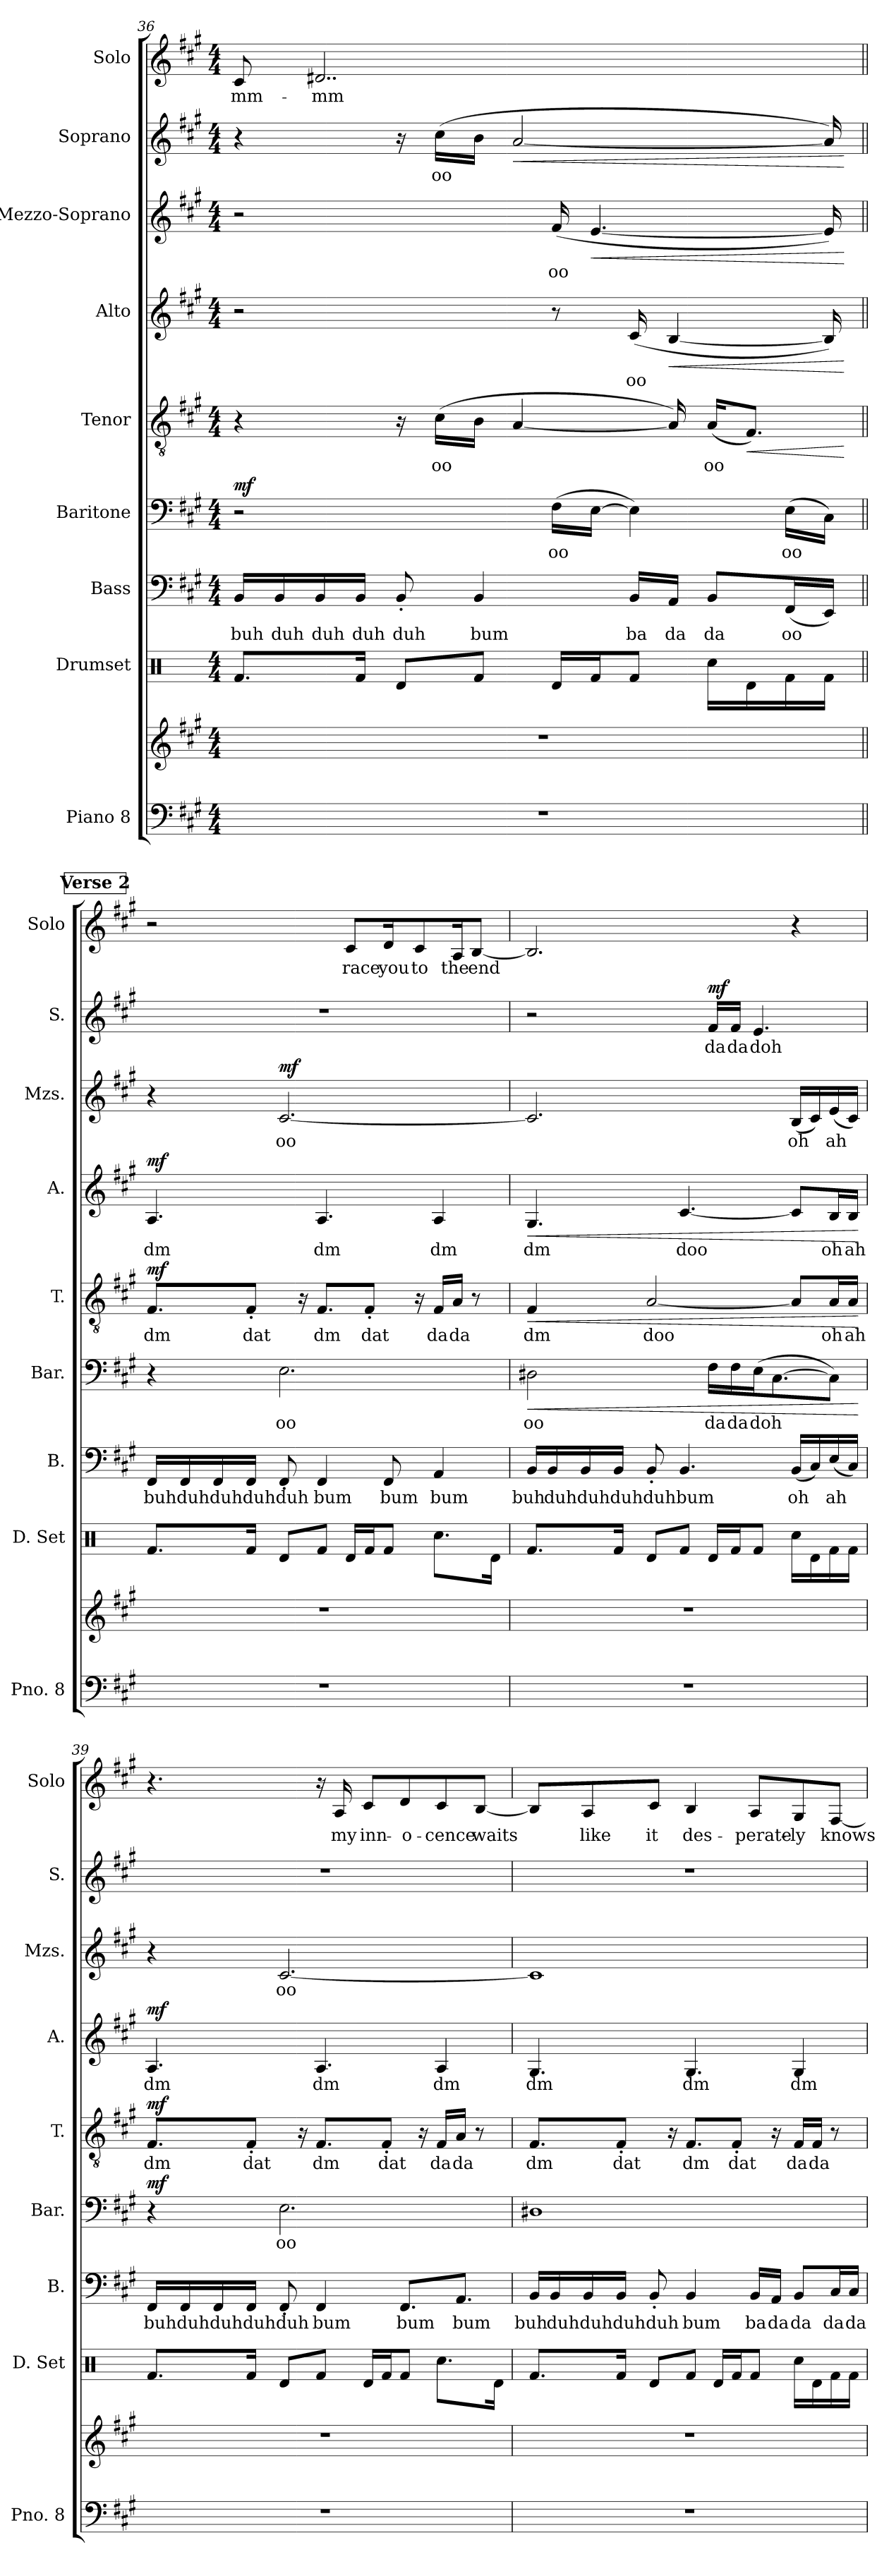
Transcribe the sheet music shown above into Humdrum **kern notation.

**kern	**kern	**kern	**kern	**text	**kern	**text	**dynam	**kern	**text	**dynam	**kern	**text	**dynam	**kern	**text	**dynam	**kern	**text	**dynam	**kern	**text
*part9	*part9	*part8	*part7	*part7	*part6	*part6	*part6	*part5	*part5	*part5	*part4	*part4	*part4	*part3	*part3	*part3	*part2	*part2	*part2	*part1	*part1
*staff10	*staff9	*staff8	*staff7	*staff7	*staff6	*staff6	*staff6	*staff5	*staff5	*staff5	*staff4	*staff4	*staff4	*staff3	*staff3	*staff3	*staff2	*staff2	*staff2	*staff1	*staff1
*I"Piano 8	*	*I"Drumset	*I"Bass	*	*I"Baritone	*	*	*I"Tenor	*	*	*I"Alto	*	*	*I"Mezzo-Soprano	*	*	*I"Soprano	*	*	*I"Solo	*
*I'Pno. 8	*	*I'D. Set	*I'B.	*	*I'Bar.	*	*	*I'T.	*	*	*I'A.	*	*	*I'Mzs.	*	*	*I'S.	*	*	*I'Solo	*
!!LO:PB:g=z
*clefF4	*clefG2	*clefX	*clefF4	*	*clefF4	*	*	*clefGv2	*	*	*clefG2	*	*	*clefG2	*	*	*clefG2	*	*	*clefG2	*
*k[f#c#g#]	*k[f#c#g#]	*k[]	*k[f#c#g#]	*	*k[f#c#g#]	*	*	*k[f#c#g#]	*	*	*k[f#c#g#]	*	*	*k[f#c#g#]	*	*	*k[f#c#g#]	*	*	*k[f#c#g#]	*
*M4/4	*M4/4	*M4/4	*M4/4	*	*M4/4	*	*	*M4/4	*	*	*M4/4	*	*	*M4/4	*	*	*M4/4	*	*	*M4/4	*
=36	=36	=36	=36	=36	=36	=36	=36	=36	=36	=36	=36	=36	=36	=36	=36	=36	=36	=36	=36	=36	=36
!	!	!	!	!LO:LY:b	!	!	!LO:DY:b	!	!	!	!	!	!	!	!	!	!	!	!	!	!LO:LY:b
1r	1r	8.Rf/L	16BB/LL	buh	2r	.	mf	4r	.	.	2r	.	.	2r	.	.	4r	.	.	8c#/	mm-
!	!	!	!	!LO:LY:b	!	!	!	!	!	!	!	!	!	!	!	!	!	!	!	!	!
.	.	.	16BB/	duh	.	.	.	.	.	.	.	.	.	.	.	.	.	.	.	.	.
!	!	!	!	!LO:LY:b	!	!	!	!	!	!	!	!	!	!	!	!	!	!	!	!	!LO:LY:b
.	.	.	16BB/	duh	.	.	.	.	.	.	.	.	.	.	.	.	.	.	.	2..d#X/	-mm
!	!	!	!	!LO:LY:b	!	!	!	!	!	!	!	!	!	!	!	!	!	!	!	!	!
.	.	16Rf/Jk	16BB/JJ	duh	.	.	.	.	.	.	.	.	.	.	.	.	.	.	.	.	.
!	!	!	!	!LO:LY:b	!	!	!	!	!	!	!	!	!	!	!	!	!	!	!	!	!
.	.	8Rd/L	8BB'/	duh	.	.	.	16r	.	.	.	.	.	.	.	.	16r	.	.	.	.
!	!	!	!	!	!	!	!	!	!LO:LY:b	!	!	!	!	!	!	!	!	!LO:LY:b	!	!	!
.	.	.	.	.	.	.	.	(>16c#\LL	oo	.	.	.	.	.	.	.	(>16cc#\LL	oo	.	.	.
!	!	!	!	!LO:LY:b	!	!	!	!	!	!	!	!	!	!	!	!	!	!	!	!	!
.	.	8Rf/J	4BB/	bum	.	.	.	16B\JJ	.	.	.	.	.	.	.	.	16b\JJ	.	.	.	.
!	!	!	!	!	!	!	!	!	!	!	!	!	!	!	!	!	!	!	!LO:HP:b	!	!
.	.	.	.	.	.	.	.	[4A/	.	.	.	.	.	.	.	.	[2a/	.	<	.	.
!	!	!	!	!	!	!LO:LY:b	!	!	!	!	!	!	!	!	!LO:LY:b	!	!	!	!	!	!
.	.	16Rd/LL	.	.	(>16F#\LL	oo	.	.	.	.	8r	.	.	(<16f#/	oo	.	.	.	.	.	.
!	!	!	!	!	!	!	!	!	!	!	!	!	!	!	!	!LO:HP:b	!	!	!	!	!
.	.	16Rf/J	.	.	[16E\JJ	.	.	.	.	.	.	.	.	[4.e/	.	<	.	.	.	.	.
!	!	!	!	!LO:LY:b	!	!	!	!	!	!	!	!LO:LY:b	!	!	!	!	!	!	!	!	!
.	.	8Rf/J	16BB/LL	ba	4E\])	.	.	.	.	.	(<16c#/	oo	.	.	.	.	.	.	.	.	.
!	!	!	!	!LO:LY:b	!	!	!	!	!	!	!	!	!LO:HP:b	!	!	!	!	!	!	!	!
.	.	.	16AA/JJ	da	.	.	.	16A/])	.	.	[4B/	.	<	.	.	.	.	.	.	.	.
!	!	!	!	!LO:LY:b	!	!	!	!	!LO:LY:b	!	!	!	!	!	!	!	!	!	!	!	!
.	.	16Rcc\LL	8BB/L	da	.	.	.	(<16A/KL	oo	.	.	.	.	.	.	.	.	.	.	.	.
!	!	!	!	!	!	!	!	!	!	!LO:HP:b	!	!	!	!	!	!	!	!	!	!	!
.	.	16Rd\	.	.	.	.	.	8.F#/J)	.	<	.	.	.	.	.	.	.	.	.	.	.
!	!	!	!	!LO:LY:b	!	!LO:LY:b	!	!	!	!	!	!	!	!	!	!	!	!	!	!	!
.	.	16Rf\	(<16FF#/L	oo	(>16E\LL	oo	.	.	.	.	.	.	.	.	.	.	.	.	.	.	.
.	.	16Rf\JJ	16EE/JJ)	.	16C#\JJ)	.	.	.	.	.	16B/])	.	.	16e/])	.	.	16a/])	.	.	.	.
.	.	.	.	.	.	.	.	.	.	[	.	.	[	.	.	[	.	.	[	.	.
!!LO:REH:place=s1:a:B:fs=14:t=Verse 2
=37||	=37||	=37||	=37||	=37||	=37||	=37||	=37||	=37||	=37||	=37||	=37||	=37||	=37||	=37||	=37||	=37||	=37||	=37||	=37||	=37||	=37||
!	!	!	!	!LO:LY:b	!	!	!	!	!LO:LY:b	!LO:DY:b	!	!LO:LY:b	!LO:DY:b	!	!	!	!	!	!	!	!
1r	1r	8.Rf/L	16FF#/LL	buh	4r	.	.	8.F#/L	dm	mf	4.A/	dm	mf	4r	.	.	1r	.	.	2r	.
!	!	!	!	!LO:LY:b	!	!	!	!	!	!	!	!	!	!	!	!	!	!	!	!	!
.	.	.	16FF#/	duh	.	.	.	.	.	.	.	.	.	.	.	.	.	.	.	.	.
!	!	!	!	!LO:LY:b	!	!	!	!	!	!	!	!	!	!	!	!	!	!	!	!	!
.	.	.	16FF#/	duh	.	.	.	.	.	.	.	.	.	.	.	.	.	.	.	.	.
!	!	!	!	!LO:LY:b	!	!	!	!	!LO:LY:b	!	!	!	!	!	!	!	!	!	!	!	!
.	.	16Rf/Jk	16FF#/JJ	duh	.	.	.	8F#'/J	dat	.	.	.	.	.	.	.	.	.	.	.	.
!	!	!	!	!LO:LY:b	!	!LO:LY:b	!	!	!	!	!	!	!	!	!LO:LY:b	!LO:DY:b	!	!	!	!	!
.	.	8Rd/L	8FF#'/	duh	2.E\	oo	.	.	.	.	.	.	.	[2.c#/	oo	mf	.	.	.	.	.
.	.	.	.	.	.	.	.	16r	.	.	.	.	.	.	.	.	.	.	.	.	.
!	!	!	!	!LO:LY:b	!	!	!	!	!LO:LY:b	!	!	!LO:LY:b	!	!	!	!	!	!	!	!	!
.	.	8Rf/J	4FF#/	bum	.	.	.	8.F#/L	dm	.	4.A/	dm	.	.	.	.	.	.	.	.	.
!	!	!	!	!	!	!	!	!	!	!	!	!	!	!	!	!	!	!	!	!	!LO:LY:b
.	.	16Rd/LL	.	.	.	.	.	.	.	.	.	.	.	.	.	.	.	.	.	8c#/L	race
!	!	!	!	!	!	!	!	!	!LO:LY:b	!	!	!	!	!	!	!	!	!	!	!	!
.	.	16Rf/J	.	.	.	.	.	8F#'/J	dat	.	.	.	.	.	.	.	.	.	.	.	.
!	!	!	!	!LO:LY:b	!	!	!	!	!	!	!	!	!	!	!	!	!	!	!	!	!LO:LY:b
.	.	8Rf/J	8FF#/	bum	.	.	.	.	.	.	.	.	.	.	.	.	.	.	.	16d/K	you
!	!	!	!	!	!	!	!	!	!	!	!	!	!	!	!	!	!	!	!	!	!LO:LY:b
.	.	.	.	.	.	.	.	16r	.	.	.	.	.	.	.	.	.	.	.	8c#/	to
!	!	!	!	!LO:LY:b	!	!	!	!	!LO:LY:b	!	!	!LO:LY:b	!	!	!	!	!	!	!	!	!
.	.	8.Rcc\L	4AA/	bum	.	.	.	16F#/LL	da	.	4A/	dm	.	.	.	.	.	.	.	.	.
!	!	!	!	!	!	!	!	!	!LO:LY:b	!	!	!	!	!	!	!	!	!	!	!	!LO:LY:b
.	.	.	.	.	.	.	.	16A/JJ	da	.	.	.	.	.	.	.	.	.	.	16A/K	the
!	!	!	!	!	!	!	!	!	!	!	!	!	!	!	!	!	!	!	!	!	!LO:LY:b
.	.	.	.	.	.	.	.	8r	.	.	.	.	.	.	.	.	.	.	.	[8B/J	end
.	.	16Rd\Jk	.	.	.	.	.	.	.	.	.	.	.	.	.	.	.	.	.	.	.
=38	=38	=38	=38	=38	=38	=38	=38	=38	=38	=38	=38	=38	=38	=38	=38	=38	=38	=38	=38	=38	=38
!	!	!	!	!LO:LY:b	!	!LO:LY:b	!LO:HP:b	!	!LO:LY:b	!LO:HP:b	!	!LO:LY:b	!LO:HP:b	!	!	!	!	!	!	!	!
1r	1r	8.Rf/L	16BB/LL	buh	2D#X\	oo	<	4F#/	dm	<	4.G#/	dm	<	2.c#/]	.	.	2r	.	.	2.B/]	.
!	!	!	!	!LO:LY:b	!	!	!	!	!	!	!	!	!	!	!	!	!	!	!	!	!
.	.	.	16BB/	duh	.	.	.	.	.	.	.	.	.	.	.	.	.	.	.	.	.
!	!	!	!	!LO:LY:b	!	!	!	!	!	!	!	!	!	!	!	!	!	!	!	!	!
.	.	.	16BB/	duh	.	.	.	.	.	.	.	.	.	.	.	.	.	.	.	.	.
!	!	!	!	!LO:LY:b	!	!	!	!	!	!	!	!	!	!	!	!	!	!	!	!	!
.	.	16Rf/Jk	16BB/JJ	duh	.	.	.	.	.	.	.	.	.	.	.	.	.	.	.	.	.
!	!	!	!	!LO:LY:b	!	!	!	!	!LO:LY:b	!	!	!	!	!	!	!	!	!	!	!	!
.	.	8Rd/L	8BB'/	duh	.	.	.	[2A/	doo	.	.	.	.	.	.	.	.	.	.	.	.
!	!	!	!	!LO:LY:b	!	!	!	!	!	!	!	!LO:LY:b	!	!	!	!	!	!	!	!	!
.	.	8Rf/J	4.BB/	bum	.	.	.	.	.	.	[4.c#/	doo	.	.	.	.	.	.	.	.	.
!	!	!	!	!	!	!LO:LY:b	!	!	!	!	!	!	!	!	!	!	!	!LO:LY:b	!LO:DY:b	!	!
.	.	16Rd/LL	.	.	16F#\LL	da	.	.	.	.	.	.	.	.	.	.	16f#/LL	da	mf	.	.
!	!	!	!	!	!	!LO:LY:b	!	!	!	!	!	!	!	!	!	!	!	!LO:LY:b	!	!	!
.	.	16Rf/J	.	.	16F#\	da	.	.	.	.	.	.	.	.	.	.	16f#/JJ	da	.	.	.
!	!	!	!	!	!	!LO:LY:b	!	!	!	!	!	!	!	!	!	!	!	!LO:LY:b	!	!	!
.	.	8Rf/J	.	.	(>16E\J	doh	.	.	.	.	.	.	.	.	.	.	4.e/	doh	.	.	.
.	.	.	.	.	[8.C#\	.	.	.	.	.	.	.	.	.	.	.	.	.	.	.	.
!	!	!	!	!LO:LY:b	!	!	!	!	!	!	!	!	!	!	!LO:LY:b	!	!	!	!	!	!
.	.	16Rcc\LL	(<16BB/LL	-oh	.	.	.	8A/L]	.	.	8c#/L]	.	.	(<16B/LL	oh	.	.	.	.	4r	.
.	.	16Rd\	16C#/)	.	.	.	.	.	.	.	.	.	.	16c#/)	.	.	.	.	.	.	.
!	!	!	!	!LO:LY:b	!	!	!	!	!LO:LY:b	!	!	!LO:LY:b	!	!	!LO:LY:b	!	!	!	!	!	!
.	.	16Rf\	(<16E/	ah	8C#\J])	.	.	16A/L	oh	.	16B/L	oh	.	(<16e/	ah	.	.	.	.	.	.
!	!	!	!	!	!	!	!	!	!LO:LY:b	!	!	!LO:LY:b	!	!	!	!	!	!	!	!	!
.	.	16Rf\JJ	16C#/JJ)	.	.	.	.	16A/JJ	ah	.	16B/JJ	ah	.	16c#/JJ)	.	.	.	.	.	.	.
.	.	.	.	.	.	.	[	.	.	[	.	.	[	.	.	.	.	.	.	.	.
!!LO:PB:g=z
=39	=39	=39	=39	=39	=39	=39	=39	=39	=39	=39	=39	=39	=39	=39	=39	=39	=39	=39	=39	=39	=39
!	!	!	!	!LO:LY:b	!	!	!LO:DY:b	!	!LO:LY:b	!LO:DY:b	!	!LO:LY:b	!LO:DY:b	!	!	!	!	!	!	!	!
1r	1r	8.Rf/L	16FF#/LL	buh	4r	.	mf	8.F#/L	dm	mf	4.A/	dm	mf	4r	.	.	1r	.	.	4.r	.
!	!	!	!	!LO:LY:b	!	!	!	!	!	!	!	!	!	!	!	!	!	!	!	!	!
.	.	.	16FF#/	duh	.	.	.	.	.	.	.	.	.	.	.	.	.	.	.	.	.
!	!	!	!	!LO:LY:b	!	!	!	!	!	!	!	!	!	!	!	!	!	!	!	!	!
.	.	.	16FF#/	duh	.	.	.	.	.	.	.	.	.	.	.	.	.	.	.	.	.
!	!	!	!	!LO:LY:b	!	!	!	!	!LO:LY:b	!	!	!	!	!	!	!	!	!	!	!	!
.	.	16Rf/Jk	16FF#/JJ	duh	.	.	.	8F#'/J	dat	.	.	.	.	.	.	.	.	.	.	.	.
!	!	!	!	!LO:LY:b	!	!LO:LY:b	!	!	!	!	!	!	!	!	!LO:LY:b	!	!	!	!	!	!
.	.	8Rd/L	8FF#'/	duh	2.E\	oo	.	.	.	.	.	.	.	[2.c#/	oo	.	.	.	.	.	.
.	.	.	.	.	.	.	.	16r	.	.	.	.	.	.	.	.	.	.	.	.	.
!	!	!	!	!LO:LY:b	!	!	!	!	!LO:LY:b	!	!	!LO:LY:b	!	!	!	!	!	!	!	!	!
.	.	8Rf/J	4FF#/	bum	.	.	.	8.F#/L	dm	.	4.A/	dm	.	.	.	.	.	.	.	16r	.
!	!	!	!	!	!	!	!	!	!	!	!	!	!	!	!	!	!	!	!	!	!LO:LY:b
.	.	.	.	.	.	.	.	.	.	.	.	.	.	.	.	.	.	.	.	16A/	my
!	!	!	!	!	!	!	!	!	!	!	!	!	!	!	!	!	!	!	!	!	!LO:LY:b
.	.	16Rd/LL	.	.	.	.	.	.	.	.	.	.	.	.	.	.	.	.	.	8c#/L	inn-
!	!	!	!	!	!	!	!	!	!LO:LY:b	!	!	!	!	!	!	!	!	!	!	!	!
.	.	16Rf/J	.	.	.	.	.	8F#'/J	dat	.	.	.	.	.	.	.	.	.	.	.	.
!	!	!	!	!LO:LY:b	!	!	!	!	!	!	!	!	!	!	!	!	!	!	!	!	!LO:LY:b
.	.	8Rf/J	8.FF#/L	bum	.	.	.	.	.	.	.	.	.	.	.	.	.	.	.	8d/	-o-
.	.	.	.	.	.	.	.	16r	.	.	.	.	.	.	.	.	.	.	.	.	.
!	!	!	!	!	!	!	!	!	!LO:LY:b	!	!	!LO:LY:b	!	!	!	!	!	!	!	!	!LO:LY:b
.	.	8.Rcc\L	.	.	.	.	.	16F#/LL	da	.	4A/	dm	.	.	.	.	.	.	.	8c#/	-cence
!	!	!	!	!LO:LY:b	!	!	!	!	!LO:LY:b	!	!	!	!	!	!	!	!	!	!	!	!
.	.	.	8.AA/J	bum	.	.	.	16A/JJ	da	.	.	.	.	.	.	.	.	.	.	.	.
!	!	!	!	!	!	!	!	!	!	!	!	!	!	!	!	!	!	!	!	!	!LO:LY:b
.	.	.	.	.	.	.	.	8r	.	.	.	.	.	.	.	.	.	.	.	[8B/J	waits
.	.	16Rd\Jk	.	.	.	.	.	.	.	.	.	.	.	.	.	.	.	.	.	.	.
=40	=40	=40	=40	=40	=40	=40	=40	=40	=40	=40	=40	=40	=40	=40	=40	=40	=40	=40	=40	=40	=40
!	!	!	!	!LO:LY:b	!	!	!	!	!LO:LY:b	!	!	!LO:LY:b	!	!	!	!	!	!	!	!	!
1r	1r	8.Rf/L	16BB/LL	buh	1D#X	.	.	8.F#/L	dm	.	4.G#/	dm	.	1c#]	.	.	1r	.	.	8B/L]	.
!	!	!	!	!LO:LY:b	!	!	!	!	!	!	!	!	!	!	!	!	!	!	!	!	!
.	.	.	16BB/	duh	.	.	.	.	.	.	.	.	.	.	.	.	.	.	.	.	.
!	!	!	!	!LO:LY:b	!	!	!	!	!	!	!	!	!	!	!	!	!	!	!	!	!LO:LY:b
.	.	.	16BB/	duh	.	.	.	.	.	.	.	.	.	.	.	.	.	.	.	8A/	like
!	!	!	!	!LO:LY:b	!	!	!	!	!LO:LY:b	!	!	!	!	!	!	!	!	!	!	!	!
.	.	16Rf/Jk	16BB/JJ	duh	.	.	.	8F#'/J	dat	.	.	.	.	.	.	.	.	.	.	.	.
!	!	!	!	!LO:LY:b	!	!	!	!	!	!	!	!	!	!	!	!	!	!	!	!	!LO:LY:b
.	.	8Rd/L	8BB'/	duh	.	.	.	.	.	.	.	.	.	.	.	.	.	.	.	8c#/J	it
.	.	.	.	.	.	.	.	16r	.	.	.	.	.	.	.	.	.	.	.	.	.
!	!	!	!	!LO:LY:b	!	!	!	!	!LO:LY:b	!	!	!LO:LY:b	!	!	!	!	!	!	!	!	!LO:LY:b
.	.	8Rf/J	4BB/	bum	.	.	.	8.F#/L	dm	.	4.G#/	dm	.	.	.	.	.	.	.	4B/	des-
.	.	16Rd/LL	.	.	.	.	.	.	.	.	.	.	.	.	.	.	.	.	.	.	.
!	!	!	!	!	!	!	!	!	!LO:LY:b	!	!	!	!	!	!	!	!	!	!	!	!
.	.	16Rf/J	.	.	.	.	.	8F#'/J	dat	.	.	.	.	.	.	.	.	.	.	.	.
!	!	!	!	!LO:LY:b	!	!	!	!	!	!	!	!	!	!	!	!	!	!	!	!	!LO:LY:b
.	.	8Rf/J	16BB/LL	ba	.	.	.	.	.	.	.	.	.	.	.	.	.	.	.	8A/L	-perate-
!	!	!	!	!LO:LY:b	!	!	!	!	!	!	!	!	!	!	!	!	!	!	!	!	!
.	.	.	16AA/JJ	da	.	.	.	16r	.	.	.	.	.	.	.	.	.	.	.	.	.
!	!	!	!	!LO:LY:b	!	!	!	!	!LO:LY:b	!	!	!LO:LY:b	!	!	!	!	!	!	!	!	!LO:LY:b
.	.	16Rcc\LL	8BB/L	da	.	.	.	16F#/LL	da	.	4G#/	dm	.	.	.	.	.	.	.	8G#/	-ly
!	!	!	!	!	!	!	!	!	!LO:LY:b	!	!	!	!	!	!	!	!	!	!	!	!
.	.	16Rd\	.	.	.	.	.	16F#/JJ	da	.	.	.	.	.	.	.	.	.	.	.	.
!	!	!	!	!LO:LY:b	!	!	!	!	!	!	!	!	!	!	!	!	!	!	!	!	!LO:LY:b
.	.	16Rf\	16C#/L	da	.	.	.	8r	.	.	.	.	.	.	.	.	.	.	.	[8F#/J	knows
!	!	!	!	!LO:LY:b	!	!	!	!	!	!	!	!	!	!	!	!	!	!	!	!	!
.	.	16Rf\JJ	16C#/JJ	da	.	.	.	.	.	.	.	.	.	.	.	.	.	.	.	.	.
=	=	=	=	=	=	=	=	=	=	=	=	=	=	=	=	=	=	=	=	=	=
*-	*-	*-	*-	*-	*-	*-	*-	*-	*-	*-	*-	*-	*-	*-	*-	*-	*-	*-	*-	*-	*-
